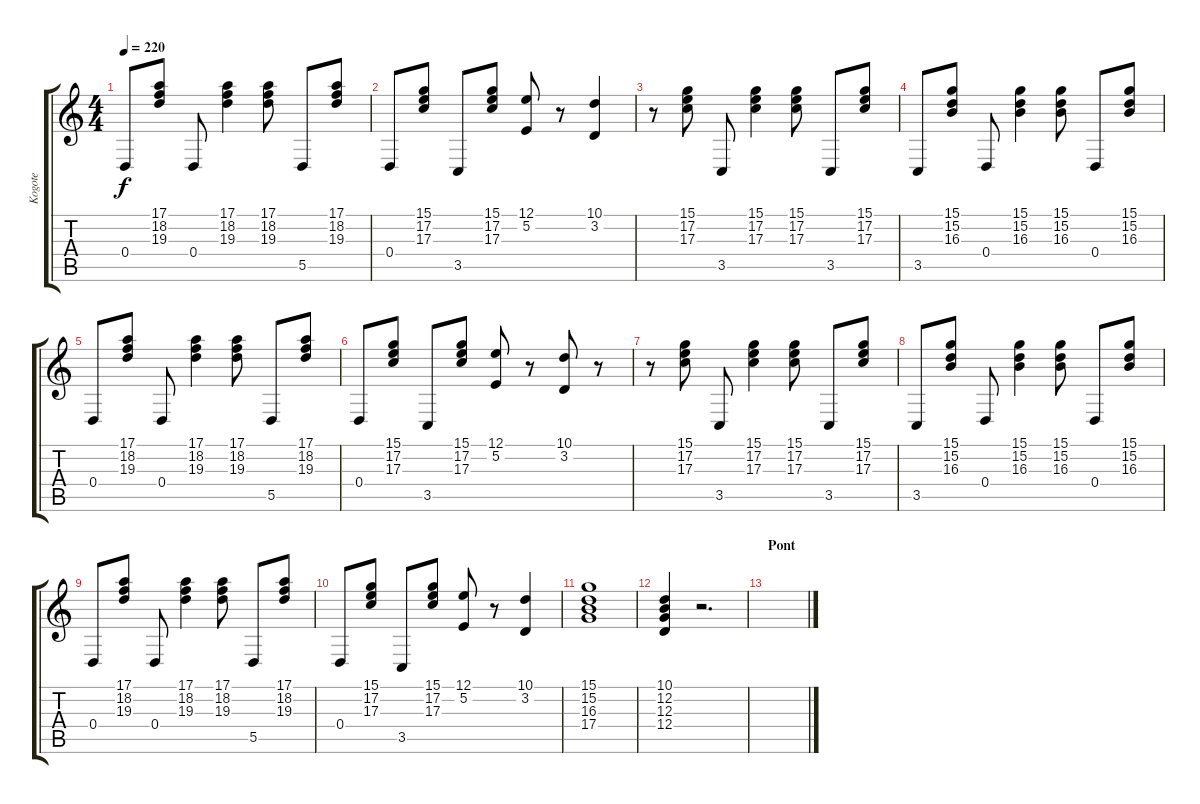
\track ("Kogote" "Kogote") {instrument drawbarorgan}
\staff {score tabs}
\tuning (E4 B3 G3 D3 A2 E2) {hide}
\ts (4 4)
\tempo 220
\clef g2
\ks c
0.4.8{dy f} (17.1 18.2 19.3).8 0.4.8 (17.1 18.2 19.3).4 (17.1 18.2 19.3).8 5.5.8 (17.1 18.2 19.3).8 |
0.4.8 (15.1 17.2 17.3).8 3.5.8 (15.1 17.2 17.3).8 (12.1 5.2).8 r.8 (10.1 3.2).4 |
r.8 (15.1 17.2 17.3).8 3.5.8 (15.1 17.2 17.3).4 (15.1 17.2 17.3).8 3.5.8 (15.1 17.2 17.3).8 |
3.5.8 (15.1 15.2 16.3).8 0.4.8 (15.1 15.2 16.3).4 (15.1 15.2 16.3).8 0.4.8 (15.1 15.2 16.3).8 |
0.4.8 (17.1 18.2 19.3).8 0.4.8 (17.1 18.2 19.3).4 (17.1 18.2 19.3).8 5.5.8 (17.1 18.2 19.3).8 |
0.4.8 (15.1 17.2 17.3).8 3.5.8 (15.1 17.2 17.3).8 (12.1 5.2).8 r.8 (10.1 3.2).8 r.8 |
r.8 (15.1 17.2 17.3).8 3.5.8 (15.1 17.2 17.3).4 (15.1 17.2 17.3).8 3.5.8 (15.1 17.2 17.3).8 |
3.5.8 (15.1 15.2 16.3).8 0.4.8 (15.1 15.2 16.3).4 (15.1 15.2 16.3).8 0.4.8 (15.1 15.2 16.3).8 |
0.4.8 (17.1 18.2 19.3).8 0.4.8 (17.1 18.2 19.3).4 (17.1 18.2 19.3).8 5.5.8 (17.1 18.2 19.3).8 |
0.4.8 (15.1 17.2 17.3).8 3.5.8 (15.1 17.2 17.3).8 (12.1 5.2).8 r.8 (10.1 3.2).4 |
(15.1 15.2 16.3 17.4).1 |
(10.1 12.2 12.3 12.4).4 r.2{d} |
\section ("" "Pont")
